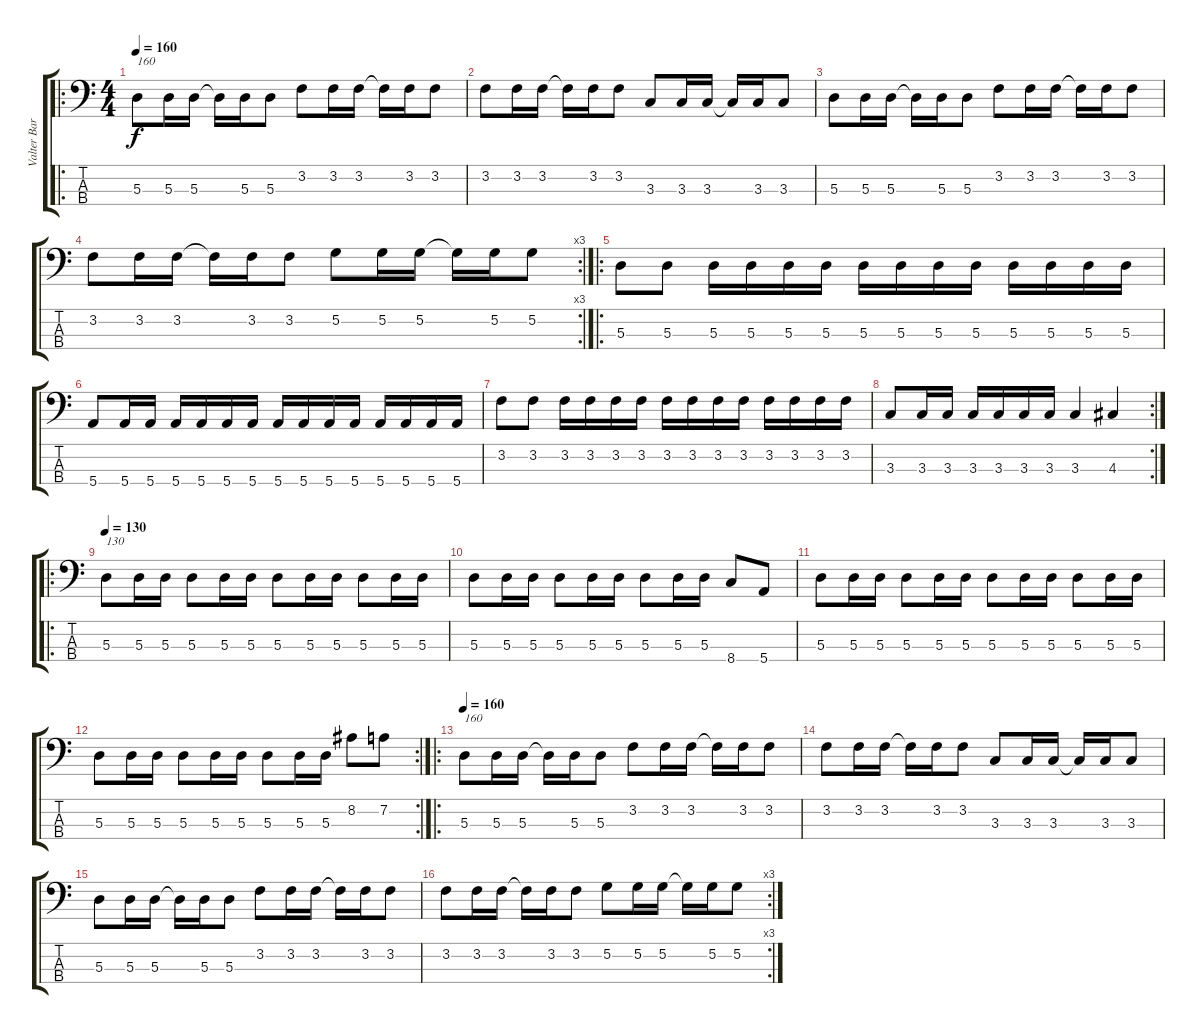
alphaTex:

\track ("Valter Barros" "Valter Bar") {instrument electricbasspick}
\staff {score tabs}
\tuning (G2 D2 A1 E1) {hide}
\ro
\ts (4 4)
\tempo 160
\clef f4
\ks c
5.3.8{txt "160" dy f} 5.3.16 5.3.16 5.3{t}.16 5.3.16 5.3.8 3.2.8 3.2.16 3.2.16 3.2{t}.16 3.2.16 3.2.8 |
3.2.8 3.2.16 3.2.16 3.2{t}.16 3.2.16 3.2.8 3.3.8 3.3.16 3.3.16 3.3{t}.16 3.3.16 3.3.8 |
5.3.8 5.3.16 5.3.16 5.3{t}.16 5.3.16 5.3.8 3.2.8 3.2.16 3.2.16 3.2{t}.16 3.2.16 3.2.8 |
\rc 3
3.2.8 3.2.16 3.2.16 3.2{t}.16 3.2.16 3.2.8 5.2.8 5.2.16 5.2.16 5.2{t}.16 5.2.16 5.2.8 |
\ro
5.3.8 5.3.8 5.3.16 5.3.16 5.3.16 5.3.16 5.3.16 5.3.16 5.3.16 5.3.16 5.3.16 5.3.16 5.3.16 5.3.16 |
5.4.8 5.4.16 5.4.16 5.4.16 5.4.16 5.4.16 5.4.16 5.4.16 5.4.16 5.4.16 5.4.16 5.4.16 5.4.16 5.4.16 5.4.16 |
3.2.8 3.2.8 3.2.16 3.2.16 3.2.16 3.2.16 3.2.16 3.2.16 3.2.16 3.2.16 3.2.16 3.2.16 3.2.16 3.2.16 |
\rc 2
3.3.8 3.3.16 3.3.16 3.3.16 3.3.16 3.3.16 3.3.16 3.3.4 4.3.4 |
\ro
\tempo 130
5.3.8{txt "130"} 5.3.16 5.3.16 5.3.8 5.3.16 5.3.16 5.3.8 5.3.16 5.3.16 5.3.8 5.3.16 5.3.16 |
5.3.8 5.3.16 5.3.16 5.3.8 5.3.16 5.3.16 5.3.8 5.3.16 5.3.16 8.4.8 5.4.8 |
5.3.8 5.3.16 5.3.16 5.3.8 5.3.16 5.3.16 5.3.8 5.3.16 5.3.16 5.3.8 5.3.16 5.3.16 |
\rc 2
5.3.8 5.3.16 5.3.16 5.3.8 5.3.16 5.3.16 5.3.8 5.3.16 5.3.16 8.2.8 7.2.8 |
\ro
\tempo 160
5.3.8{txt "160"} 5.3.16 5.3.16 5.3{t}.16 5.3.16 5.3.8 3.2.8 3.2.16 3.2.16 3.2{t}.16 3.2.16 3.2.8 |
3.2.8 3.2.16 3.2.16 3.2{t}.16 3.2.16 3.2.8 3.3.8 3.3.16 3.3.16 3.3{t}.16 3.3.16 3.3.8 |
5.3.8 5.3.16 5.3.16 5.3{t}.16 5.3.16 5.3.8 3.2.8 3.2.16 3.2.16 3.2{t}.16 3.2.16 3.2.8 |
\rc 3
3.2.8 3.2.16 3.2.16 3.2{t}.16 3.2.16 3.2.8 5.2.8 5.2.16 5.2.16 5.2{t}.16 5.2.16 5.2.8
